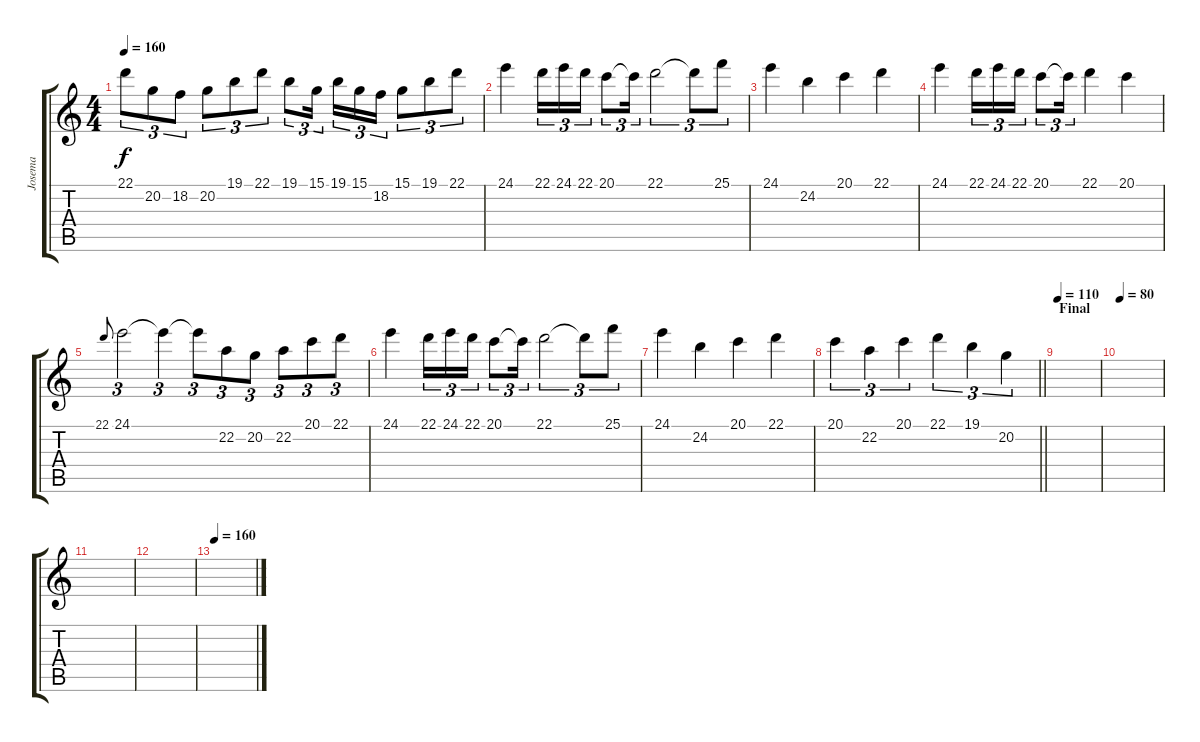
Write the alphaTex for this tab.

\track ("Josema" "Josema") {instrument flute}
\staff {score tabs}
\tuning (E4 B3 G3 D3 A2 E2) {hide}
\ts (4 4)
\tempo 160
\clef g2
\ks c
22.1.8{tu (3 2) dy f} 20.2.8{tu (3 2)} 18.2.8{tu (3 2)} 20.2.8{tu (3 2)} 19.1.8{tu (3 2)} 22.1.8{tu (3 2)} 19.1.8{tu (3 2)} 15.1.16{tu (3 2) beam splitsecondary} 19.1.16{tu (3 2)} 15.1.16{tu (3 2)} 18.2.16{tu (3 2)} 15.1.8{tu (3 2)} 19.1.8{tu (3 2)} 22.1.8{tu (3 2)} |
24.1.4 22.1.16{tu (3 2)} 24.1.16{tu (3 2)} 22.1.16{tu (3 2)} 20.1.8{tu (3 2)} 20.1{t}.16{tu (3 2)} 22.1.2{tu (3 2)} 22.1{t}.8{tu (3 2)} 25.1.8{tu (3 2)} |
24.1.4 24.2.4 20.1.4 22.1.4 |
24.1.4 22.1.16{tu (3 2)} 24.1.16{tu (3 2)} 22.1.16{tu (3 2)} 20.1.8{tu (3 2)} 20.1{t}.16{tu (3 2)} 22.1.4 20.1.4 |
22.1.8{gr onbeat} 24.1.2{tu (3 2)} 24.1{t}.4{tu (3 2)} 24.1{t}.8{tu (3 2)} 22.2.8{tu (3 2)} 20.2.8{tu (3 2)} 22.2.8{tu (3 2)} 20.1.8{tu (3 2)} 22.1.8{tu (3 2)} |
24.1.4 22.1.16{tu (3 2)} 24.1.16{tu (3 2)} 22.1.16{tu (3 2)} 20.1.8{tu (3 2)} 20.1{t}.16{tu (3 2)} 22.1.2{tu (3 2)} 22.1{t}.8{tu (3 2)} 25.1.8{tu (3 2)} |
24.1.4 24.2.4 20.1.4 22.1.4 |
\barLineRight lightlight
20.1.4{tu (3 2)} 22.2.4{tu (3 2)} 20.1.4{tu (3 2)} 22.1.4{tu (3 2)} 19.1.4{tu (3 2)} 20.2.4{tu (3 2)} |
\section ("" "Final")
\tempo 110
|
\tempo 80
|
|
|
\tempo 160
